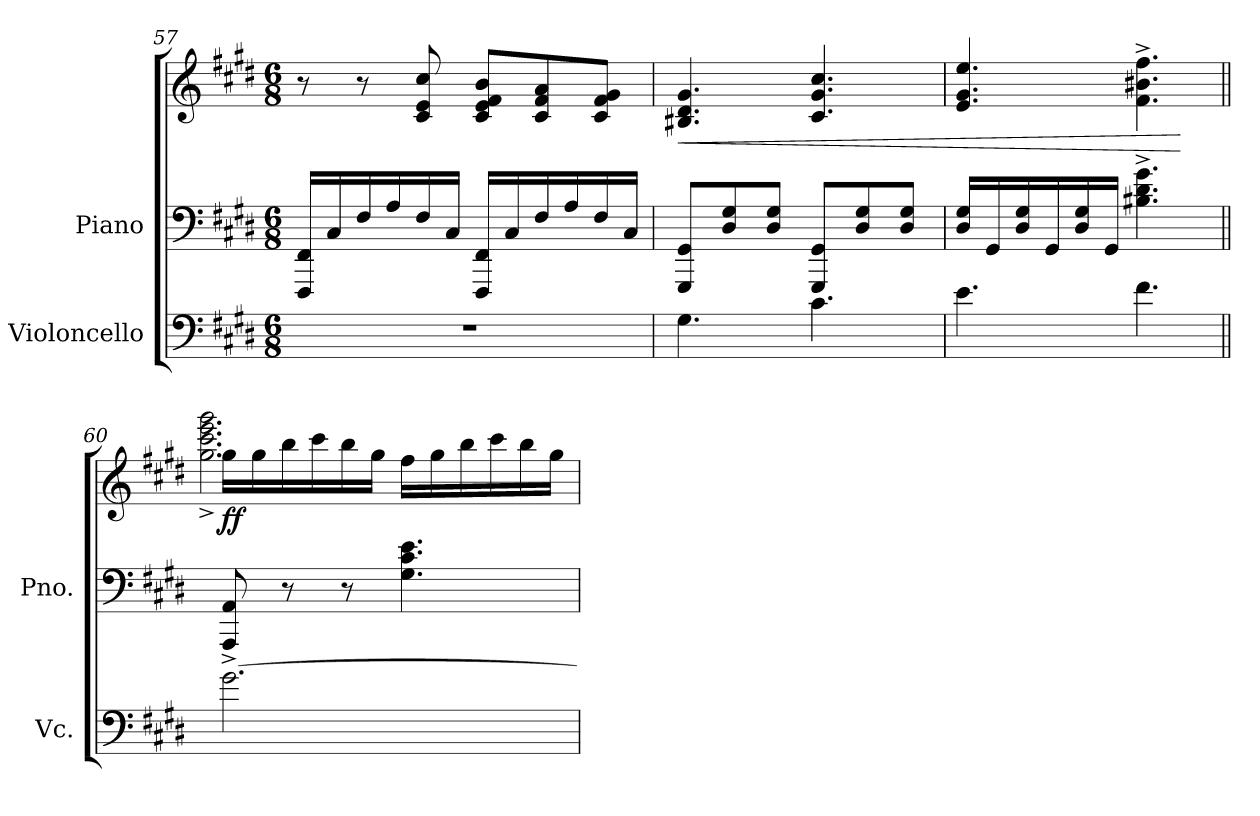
**kern	**kern	**kern	**dynam
*part2	*part1	*part1	*part1
*staff3	*staff2	*staff1	*staff1/2
*I"Violoncello	*I"Piano	*	*
*I'Vc.	*I'Pno.	*	*
!!LO:LB:g=z
*clefF4	*clefF4	*clefG2	*
*k[f#c#g#d#]	*k[f#c#g#d#]	*k[f#c#g#d#]	*
*M6/8	*M6/8	*M6/8	*
=57	=57	=57	=57
2.r	16FFF#/ 16FF#/LL	8r	.
.	16C#/	.	.
.	16F#/	8r	.
.	16A/	.	.
.	16F#/	8c#/ 8e/ 8cc#/	.
.	16C#/JJ	.	.
.	16FFF#/ 16FF#/LL	8c#/ 8e/ 8f#/ 8b/L	.
.	16C#/	.	.
.	16F#/	8c#/ 8f#/ 8a/	.
.	16A/	.	.
.	16F#/	8c#/ 8f#/ 8g#/J	.
.	16C#/JJ	.	.
=58	=58	=58	=58
!	!	!	!LO:HP:b
4.G#\	8GGG#/ 8GG#/L	4.B#X/ 4.d#/ 4.g#/	<
.	8D#/ 8G#/	.	.
.	8D#/ 8G#/J	.	.
4.c#\	8GGG#/ 8GG#/L	4.c#/ 4.g#/ 4.cc#/	.
.	8D#/ 8G#/	.	.
.	8D#/ 8G#/J	.	.
=59	=59	=59	=59
4.e\	16D#/ 16G#/LL	4.e/ 4.g#/ 4.ee/	.
.	16GG#/	.	.
.	16D#/ 16G#/	.	.
.	16GG#/	.	.
.	16D#/ 16G#/	.	.
.	16GG#/JJ	.	.
4.f#\	4.B#X\^ 4.d#\^ 4.g#\^	4.f#\^ 4.b#X\^ 4.ff#\^	.
.	.	.	[
=60||	=60||	=60||	=60||
*	*	*^	*
!	!	!	!	!LO:DY:b
[2.g#\	8AAA/^ 8AA/^	16gg#\LL	2.gg#\^> 2.ccc#\^> 2.eee\^> 2.ggg#\^>	ff
.	.	16gg#\	.	.
.	8r	16bb\	.	.
.	.	16ccc#\	.	.
.	8r	16bb\	.	.
.	.	16gg#\JJ	.	.
.	4.G#\ 4.c#\ 4.e\	16ff#\LL	.	.
.	.	16gg#\	.	.
.	.	16bb\	.	.
.	.	16ccc#\	.	.
.	.	16bb\	.	.
.	.	16gg#\JJ	.	.
*	*	*v	*v	*
=	=	=	=
*-	*-	*-	*-
